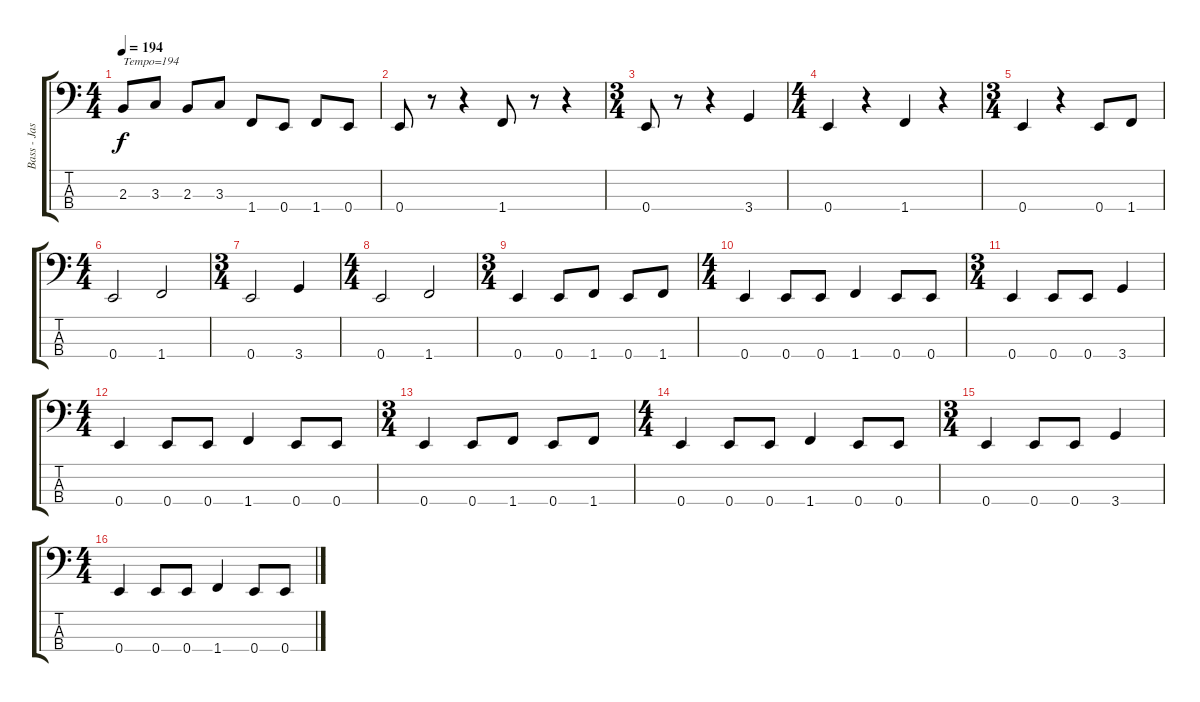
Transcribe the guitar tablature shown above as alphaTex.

\track ("Bass - Jason" "Bass - Jas") {instrument electricbasspick}
\staff {score tabs}
\tuning (G2 D2 A1 E1) {hide}
\ts (4 4)
\tempo 194
\clef f4
\ks c
2.3.8{txt "Tempo=194" dy f instrument electricbasspick} 3.3.8 2.3.8 3.3.8 1.4.8 0.4.8 1.4.8 0.4.8 |
0.4.8 r.8 r.4 1.4.8 r.8 r.4 |
\ts (3 4)
0.4.8 r.8 r.4 3.4.4 |
\ts (4 4)
0.4.4 r.4 1.4.4 r.4 |
\ts (3 4)
0.4.4 r.4 0.4.8 1.4.8 |
\ts (4 4)
0.4.2 1.4.2 |
\ts (3 4)
0.4.2 3.4.4 |
\ts (4 4)
0.4.2 1.4.2 |
\ts (3 4)
0.4.4 0.4.8 1.4.8 0.4.8 1.4.8 |
\ts (4 4)
0.4.4 0.4.8 0.4.8 1.4.4 0.4.8 0.4.8 |
\ts (3 4)
0.4.4 0.4.8 0.4.8 3.4.4 |
\ts (4 4)
0.4.4 0.4.8 0.4.8 1.4.4 0.4.8 0.4.8 |
\ts (3 4)
0.4.4 0.4.8 1.4.8 0.4.8 1.4.8 |
\ts (4 4)
0.4.4 0.4.8 0.4.8 1.4.4 0.4.8 0.4.8 |
\ts (3 4)
0.4.4 0.4.8 0.4.8 3.4.4 |
\ts (4 4)
0.4.4 0.4.8 0.4.8 1.4.4 0.4.8 0.4.8
